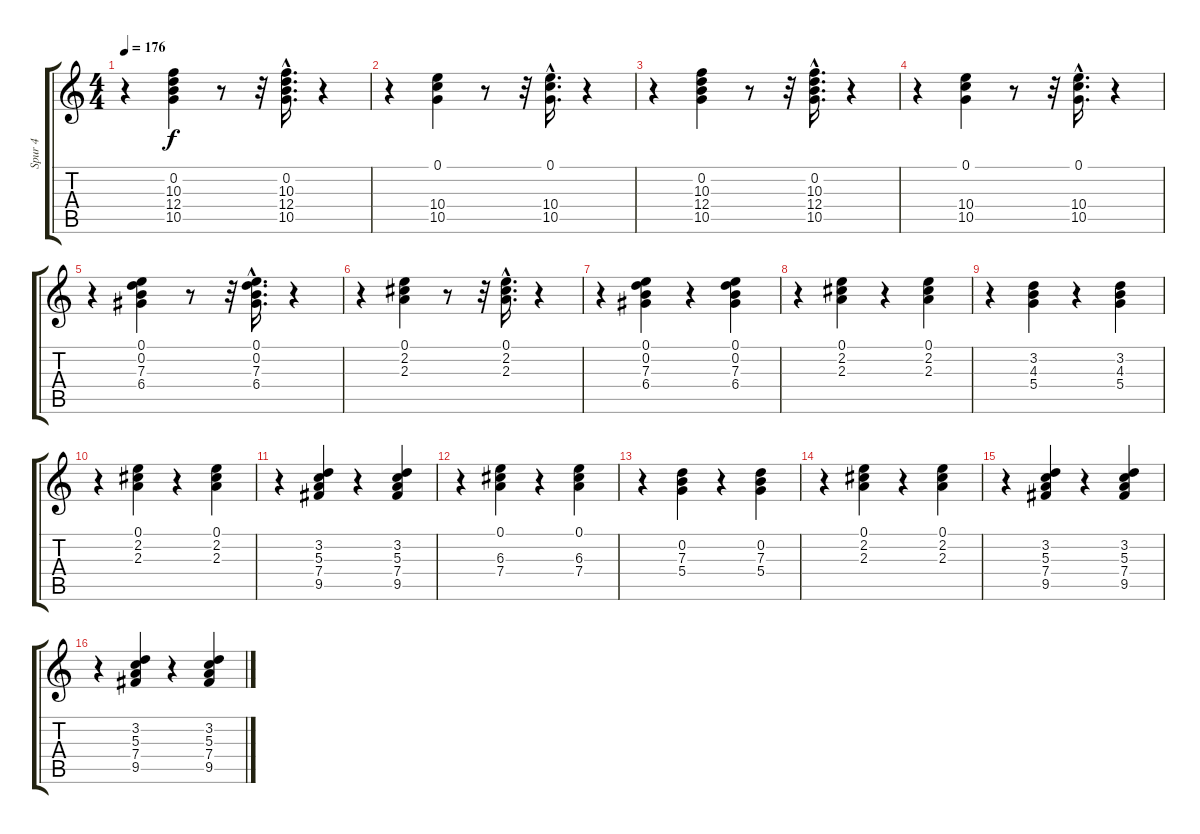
\track ("Spur 4" "Spur 4") {instrument electricguitarclean}
\staff {score tabs}
\tuning (E4 B3 G3 D3 A2 E2) {hide}
\ts (4 4)
\tempo 176
\clef g2
\ks c
r.4{dy f} (0.2 10.3 12.4 10.5).4 r.8 r.32 (0.2{hac} 10.3{hac} 12.4{hac} 10.5{hac}).16{d} r.4 |
r.4 (0.1 10.4 10.5).4 r.8 r.32 (0.1{hac} 10.4{hac} 10.5{hac}).16{d} r.4 |
r.4 (0.2 10.3 12.4 10.5).4 r.8 r.32 (0.2{hac} 10.3{hac} 12.4{hac} 10.5{hac}).16{d} r.4 |
r.4 (0.1 10.4 10.5).4 r.8 r.32 (0.1{hac} 10.4{hac} 10.5{hac}).16{d} r.4 |
r.4 (0.1 0.2 7.3 6.4).4 r.8 r.32 (0.1{hac} 0.2{hac} 7.3{hac} 6.4{hac}).16{d} r.4 |
r.4 (0.1 2.2 2.3).4 r.8 r.32 (0.1{hac} 2.2{hac} 2.3{hac}).16{d} r.4 |
r.4 (0.1 0.2 7.3 6.4).4 r.4 (0.1 0.2 7.3 6.4).4 |
r.4 (0.1 2.2 2.3).4 r.4 (0.1 2.2 2.3).4 |
r.4 (3.2 4.3 5.4).4 r.4 (3.2 4.3 5.4).4 |
r.4 (0.1 2.2 2.3).4 r.4 (0.1 2.2 2.3).4 |
r.4 (3.2 5.3 7.4 9.5).4 r.4 (3.2 5.3 7.4 9.5).4 |
r.4 (0.1 6.3 7.4).4 r.4 (0.1 6.3 7.4).4 |
r.4 (0.2 7.3 5.4).4 r.4 (0.2 7.3 5.4).4 |
r.4 (0.1 2.2 2.3).4 r.4 (0.1 2.2 2.3).4 |
r.4 (3.2 5.3 7.4 9.5).4 r.4 (3.2 5.3 7.4 9.5).4 |
r.4 (3.2 5.3 7.4 9.5).4 r.4 (3.2 5.3 7.4 9.5).4
